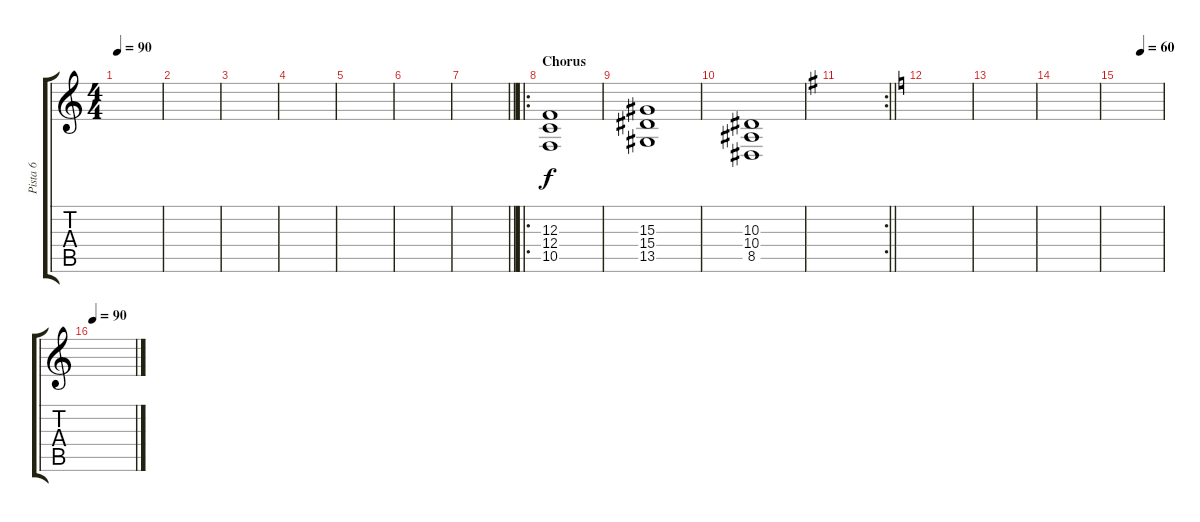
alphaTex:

\track ("Pista 6" "Pista 6") {instrument pad3polysynth}
\staff {score tabs}
\tuning (D4 A3 F3 C3 G2 D2) {hide}
\ts (4 4)
\tempo 90
\clef g2
\ks c
|
|
|
|
|
|
\barLineRight lightlight
|
\ro
\section ("" "Chorus")
(12.3 12.4 10.5).1 |
(15.3 15.4 13.5).1 |
(10.3 10.4 8.5).1 |
\rc 2
\barLineRight lightlight
\ks g
|
\ks c
|
|
|
\tempo (60 0.5)
|
\tempo 90
